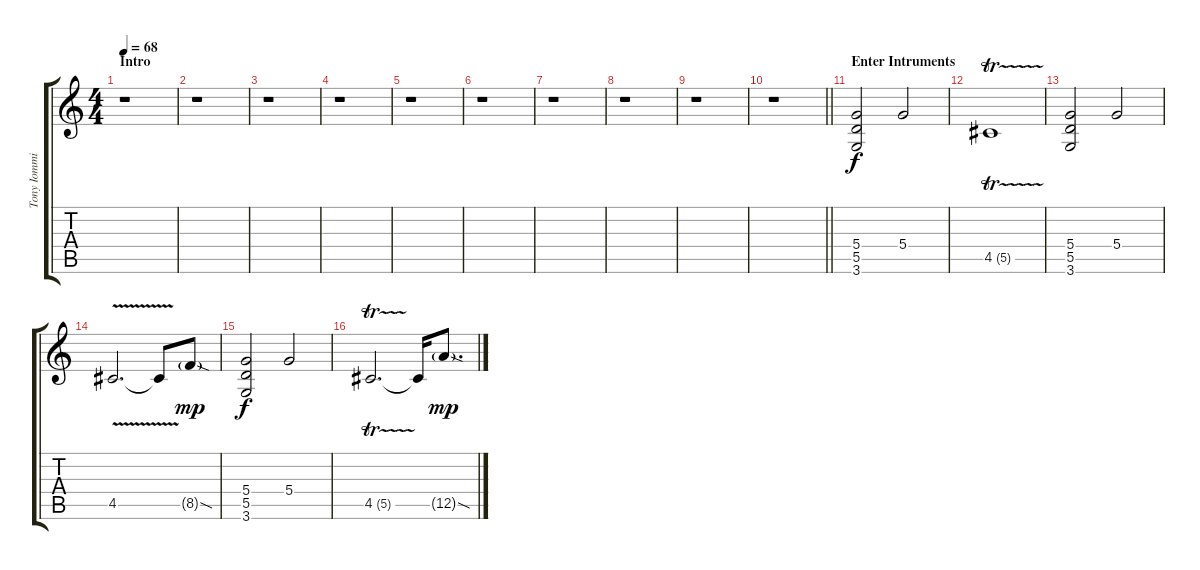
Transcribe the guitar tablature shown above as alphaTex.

\track ("Tony Iommi Guitar 1" "Tony Iommi") {instrument distortionguitar}
\staff {score tabs}
\tuning (E4 B3 G3 D3 A2 E2) {hide}
\ts (4 4)
\section ("" "Intro")
\tempo 68
\clef g2
\ks c
r.1{dy f instrument distortionguitar} |
r.1 |
r.1 |
r.1 |
r.1 |
r.1 |
r.1 |
r.1 |
r.1 |
\barLineRight lightlight
r.1 |
\section ("" "Enter Intruments")
(5.4 5.5 3.6).2 5.4.2 |
4.5{tr (5 32)}.1 |
(5.4 5.5 3.6).2 5.4.2 |
4.5{v}.2{d} 4.5{t}.8 8.5{sod g}.8{dy mp} |
(5.4 5.5 3.6).2{dy f} 5.4.2 |
4.5{tr (5 32)}.2{d} 4.5{t}.16 12.5{sod g}.8{d dy mp}
